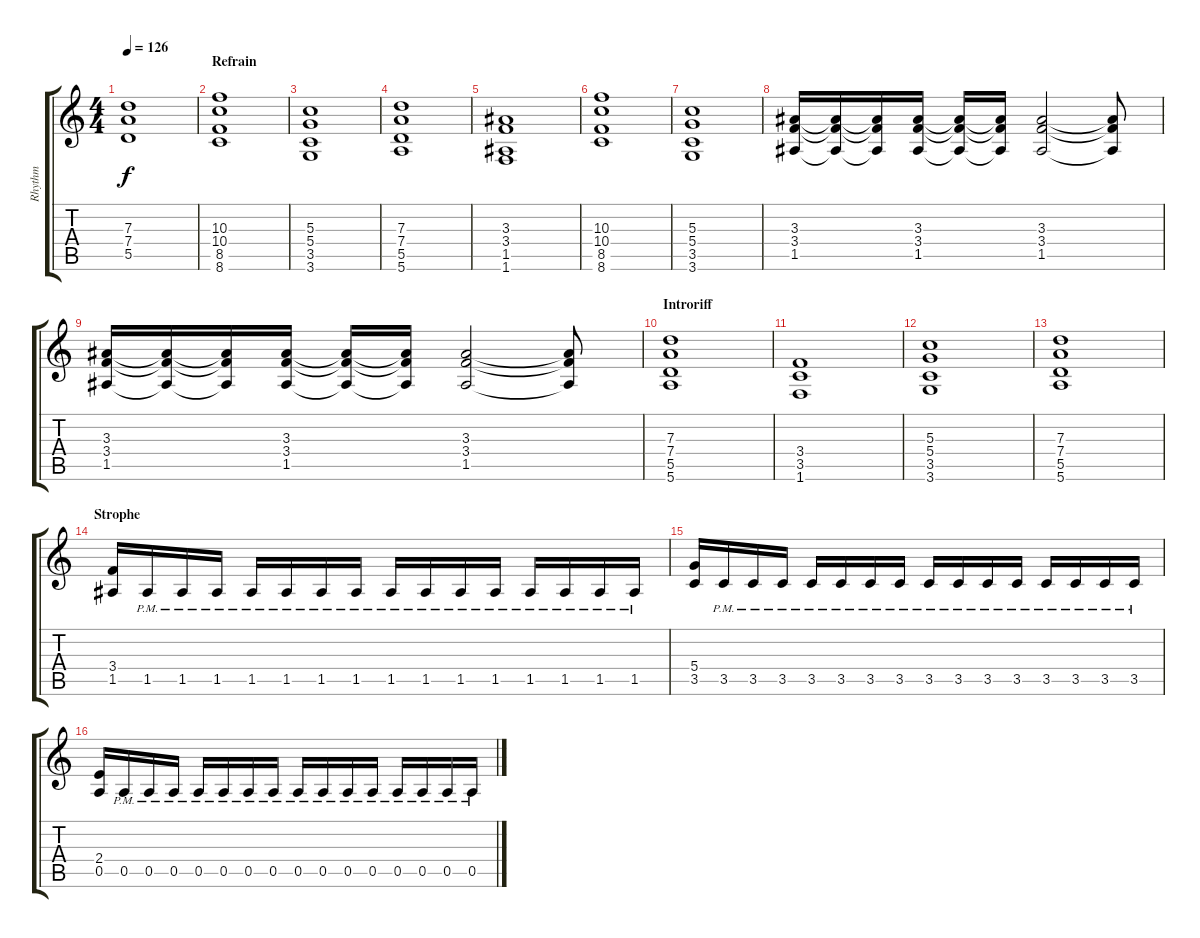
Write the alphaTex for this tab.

\track ("Rhythm" "Rhythm") {instrument overdrivenguitar}
\staff {score tabs}
\tuning (E4 B3 G3 D3 A2 E2) {hide}
\ts (4 4)
\tempo 126
\clef g2
\ks c
(7.3 7.4 5.5).1{dy f} |
\section ("" "Refrain")
(10.3 10.4 8.5 8.6).1 |
(5.3 5.4 3.5 3.6).1 |
(7.3 7.4 5.5 5.6).1 |
(3.3 3.4 1.5 1.6).1 |
(10.3 10.4 8.5 8.6).1 |
(5.3 5.4 3.5 3.6).1 |
(3.3 3.4 1.5).16 (3.3{t} 3.4{t} 1.5{t}).16 (3.3{t} 3.4{t} 1.5{t}).16 (3.3 3.4 1.5).16 (3.3{t} 3.4{t} 1.5{t}).16 (3.3{t} 3.4{t} 1.5{t}).16 (3.3 3.4 1.5).2 (3.3{t} 3.4{t} 1.5{t}).8 |
(3.3 3.4 1.5).16 (3.3{t} 3.4{t} 1.5{t}).16 (3.3{t} 3.4{t} 1.5{t}).16 (3.3 3.4 1.5).16 (3.3{t} 3.4{t} 1.5{t}).16 (3.3{t} 3.4{t} 1.5{t}).16 (3.3 3.4 1.5).2 (3.3{t} 3.4{t} 1.5{t}).8 |
\section ("" "Introriff")
(7.3 7.4 5.5 5.6).1 |
(3.4 3.5 1.6).1 |
(5.3 5.4 3.5 3.6).1 |
(7.3 7.4 5.5 5.6).1 |
\section ("" "Strophe")
(3.4 1.5).16 1.5{pm}.16 1.5{pm}.16 1.5{pm}.16 1.5{pm}.16 1.5{pm}.16 1.5{pm}.16 1.5{pm}.16 1.5{pm}.16 1.5{pm}.16 1.5{pm}.16 1.5{pm}.16 1.5{pm}.16 1.5{pm}.16 1.5{pm}.16 1.5{pm}.16 |
(5.4 3.5).16 3.5{pm}.16 3.5{pm}.16 3.5{pm}.16 3.5{pm}.16 3.5{pm}.16 3.5{pm}.16 3.5{pm}.16 3.5{pm}.16 3.5{pm}.16 3.5{pm}.16 3.5{pm}.16 3.5{pm}.16 3.5{pm}.16 3.5{pm}.16 3.5{pm}.16 |
(2.4 0.5).16 0.5{pm}.16 0.5{pm}.16 0.5{pm}.16 0.5{pm}.16 0.5{pm}.16 0.5{pm}.16 0.5{pm}.16 0.5{pm}.16 0.5{pm}.16 0.5{pm}.16 0.5{pm}.16 0.5{pm}.16 0.5{pm}.16 0.5{pm}.16 0.5{pm}.16
